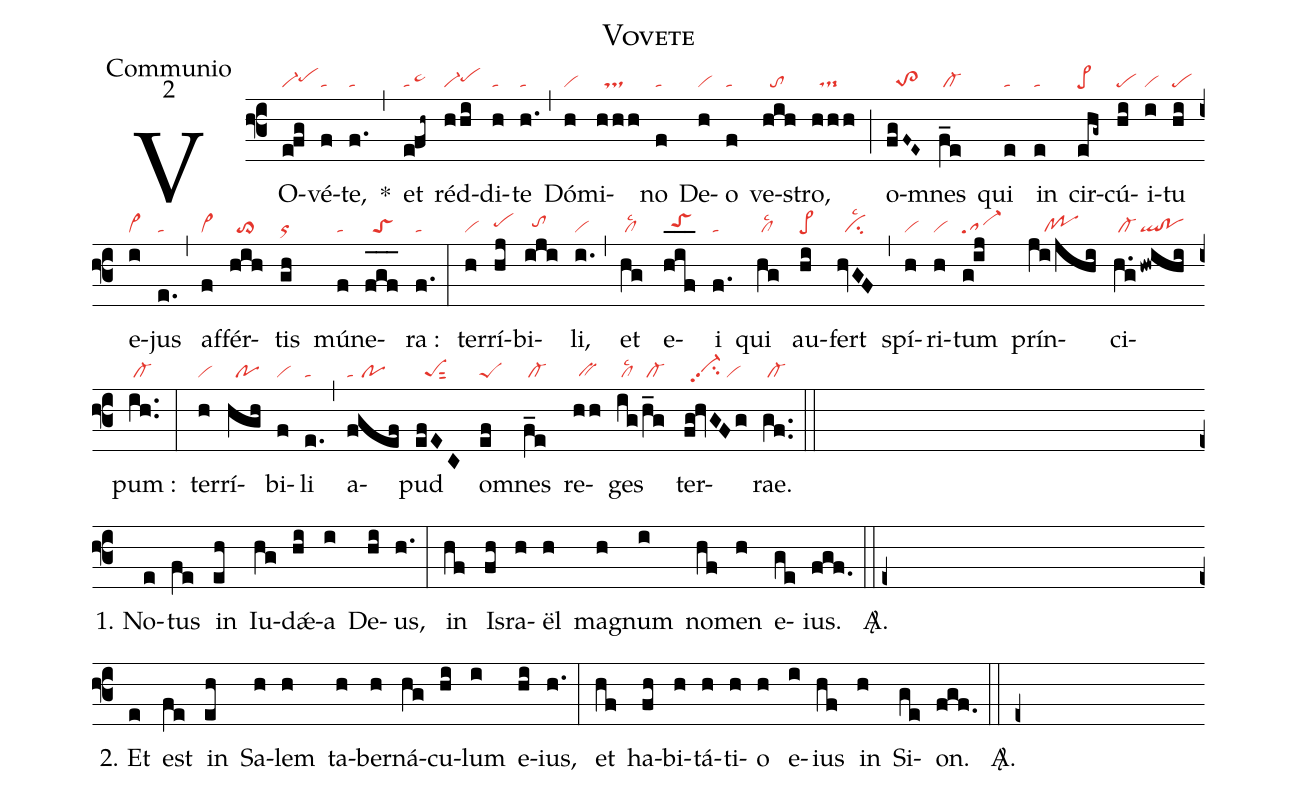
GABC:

name:Vovete;
office-part:Communio;
mode:2;
nabc-lines:1;
%%
(f3) VO(e!fg|vi-pehh)vé(f|ta)te,(f.|ta) *(,)
et(e!fh~|ta/pe~hh) réd(hhi|vi-pehh)di(h|ta)te(h.|ta) (,)
Dó(h|vi)mi(hhh|//ts)no(f|ta) De(h|vi)o(f|ta) ve(hih|//to)stro,(hhh|//ts-) (;)
o(fgF~E~|//to>2)mnes(f_e|/cl-) qui(e|ta) in(e|ta) cir(ehg~|pe>)cú(hi|pe)i(i|vi)tu(hi|pe) e(i|vi>)jus(e.|ta) (,)
af(f|vi>)fér(hih|//to>)tis(gh|or) mú(f|ta)ne(f_[oh:h]g_[oh:h]f_[oh:h]|//toS)ra :(f.|ta) (:)
ter(h|vi)rí(hj|pehh)bi(iji|//tohh)li,(i.|vi) (,) et(hg|/cllsc2) e(h_[oh:h]i_[oh:h]f_[oh:h]|//toShh)i(f.|ta) qui(hg|/cllsc2) au(hi|pe>)fert(hvGF|//cilsc2) (,)
spí(h|vi)ri(h|vi)tum(g!ij|sa-) prín(ji/jhi|////cl!po)ci(h.g|/cl-|!hwihi|ql!po)pum :(ih..|/cl-) (:)
ter(h|vi)rí(hgh|//po)bi(f|vi)li(e.|ta) (,)
a(fgef|ta//po)pud(efEC|//peSsut2) o(ef|peS)mnes(f_e|/cl-) re(hh|/bv)ges(ig|/cllsc2|/h_g|/cl-) ter(fg!hvGFg|//vi-hhpp2su2/vi)rae.(gf..|/cl-) (::Z)

1. No(e)tus(fe) in(eh) Iu(hg)d<sp>'ae</sp>(hi)a(i) De(hi)us,(h.) (:)
in(hf) Is(fh)ra(h)ël(h) ma(h)gnum(i) no(hf)men(h) e(ge)ius.(fgf.) <sp>A/</sp>.(::e+Z)

2. Et(e) est(fe) in(eh) Sa(h)lem(h) ta(h)ber(h)ná(hg)cu(hi)lum(i) e(hi)ius,(h.) (:)
et(hf) ha(fh)bi(h)tá(h)ti(h)o(h) e(i)ius(hf) in(h) Si(ge)on.(fgf.) <sp>A/</sp>.(::e+)
